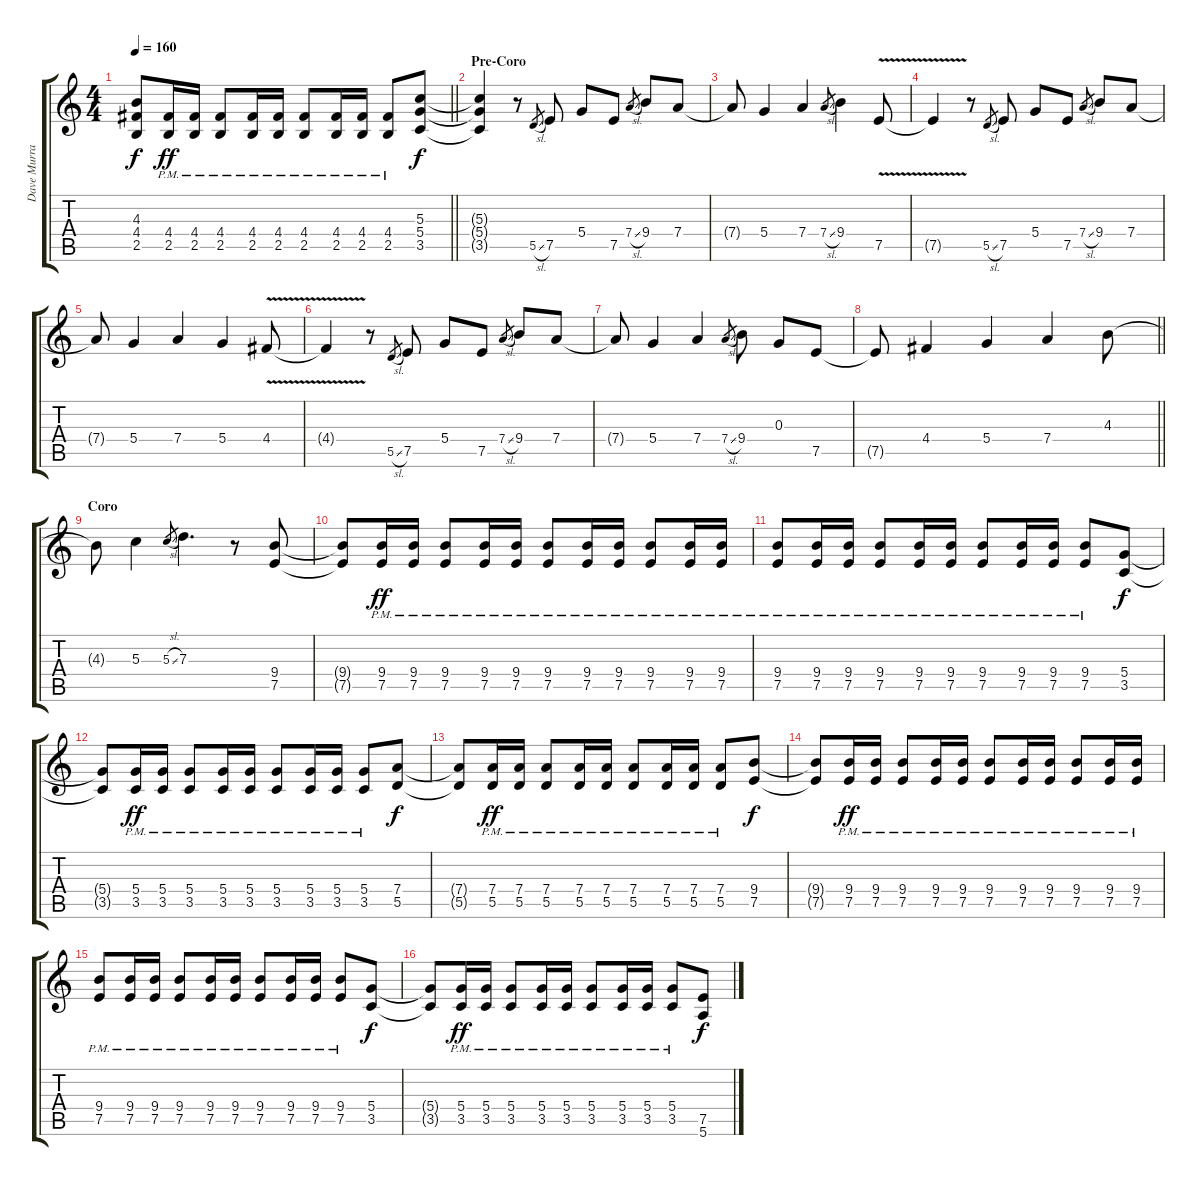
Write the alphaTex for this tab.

\track ("Dave Murray" "Dave Murra") {instrument distortionguitar}
\staff {score tabs}
\tuning (E4 B3 G3 D3 A2 E2) {hide}
\ts (4 4)
\tempo 160
\clef g2
\barLineRight lightlight
\ks c
(4.3{t} 4.4{t} 2.5{t}).8{dy f} (4.4{pm} 2.5{pm}).16{dy ff} (4.4{pm} 2.5{pm}).16 (4.4{pm} 2.5{pm}).8 (4.4{pm} 2.5{pm}).16 (4.4{pm} 2.5{pm}).16 (4.4{pm} 2.5{pm}).8 (4.4{pm} 2.5{pm}).16 (4.4{pm} 2.5{pm}).16 (4.4{pm} 2.5{pm}).8 (5.3 5.4 3.5).8{dy f} |
\section ("" "Pre-Coro")
(5.3{t} 5.4{t} 3.5{t}).4 r.8 5.5{sl}.8{gr} 7.5.8 5.4.8 7.5.8 7.4{sl}.8{gr} 9.4.8 7.4.8 |
7.4{t}.8 5.4.4 7.4.4 7.4{sl}.8{gr} 9.4.4 7.5{v}.8 |
7.5{t}.4 r.8 5.5{sl}.8{gr} 7.5.8 5.4.8 7.5.8 7.4{sl}.8{gr} 9.4.8 7.4.8 |
7.4{t}.8 5.4.4 7.4.4 5.4.4 4.4{v}.8 |
4.4{t}.4 r.8 5.5{sl}.8{gr} 7.5.8 5.4.8 7.5.8 7.4{sl}.8{gr} 9.4.8 7.4.8 |
7.4{t}.8 5.4.4 7.4.4 7.4{sl}.8{gr} 9.4.8 0.3.8 7.5.8 |
\barLineRight lightlight
7.5{t}.8 4.4.4 5.4.4 7.4.4 4.3.8 |
\section ("" "Coro")
4.3{t}.8 5.3.4 5.3{sl}.8{gr} 7.3.4{d} r.8 (9.4 7.5).8 |
(9.4{t} 7.5{t}).8 (9.4{pm} 7.5{pm}).16{dy ff} (9.4{pm} 7.5{pm}).16 (9.4{pm} 7.5{pm}).8 (9.4{pm} 7.5{pm}).16 (9.4{pm} 7.5{pm}).16 (9.4{pm} 7.5{pm}).8 (9.4{pm} 7.5{pm}).16 (9.4{pm} 7.5{pm}).16 (9.4{pm} 7.5{pm}).8 (9.4{pm} 7.5{pm}).16 (9.4{pm} 7.5{pm}).16 |
(9.4{pm} 7.5{pm}).8 (9.4{pm} 7.5{pm}).16 (9.4{pm} 7.5{pm}).16 (9.4{pm} 7.5{pm}).8 (9.4{pm} 7.5{pm}).16 (9.4{pm} 7.5{pm}).16 (9.4{pm} 7.5{pm}).8 (9.4{pm} 7.5{pm}).16 (9.4{pm} 7.5{pm}).16 (9.4{pm} 7.5{pm}).8 (5.4 3.5).8{dy f} |
(5.4{t} 3.5{t}).8 (5.4{pm} 3.5{pm}).16{dy ff} (5.4{pm} 3.5{pm}).16 (5.4{pm} 3.5{pm}).8 (5.4{pm} 3.5{pm}).16 (5.4{pm} 3.5{pm}).16 (5.4{pm} 3.5{pm}).8 (5.4{pm} 3.5{pm}).16 (5.4{pm} 3.5{pm}).16 (5.4{pm} 3.5{pm}).8 (7.4 5.5).8{dy f} |
(7.4{t} 5.5{t}).8 (7.4{pm} 5.5{pm}).16{dy ff} (7.4{pm} 5.5{pm}).16 (7.4{pm} 5.5{pm}).8 (7.4{pm} 5.5{pm}).16 (7.4{pm} 5.5{pm}).16 (7.4{pm} 5.5{pm}).8 (7.4{pm} 5.5{pm}).16 (7.4{pm} 5.5{pm}).16 (7.4{pm} 5.5{pm}).8 (9.4 7.5).8{dy f} |
(9.4{t} 7.5{t}).8 (9.4{pm} 7.5{pm}).16{dy ff} (9.4{pm} 7.5{pm}).16 (9.4{pm} 7.5{pm}).8 (9.4{pm} 7.5{pm}).16 (9.4{pm} 7.5{pm}).16 (9.4{pm} 7.5{pm}).8 (9.4{pm} 7.5{pm}).16 (9.4{pm} 7.5{pm}).16 (9.4{pm} 7.5{pm}).8 (9.4{pm} 7.5{pm}).16 (9.4{pm} 7.5{pm}).16 |
(9.4{pm} 7.5{pm}).8 (9.4{pm} 7.5{pm}).16 (9.4{pm} 7.5{pm}).16 (9.4{pm} 7.5{pm}).8 (9.4{pm} 7.5{pm}).16 (9.4{pm} 7.5{pm}).16 (9.4{pm} 7.5{pm}).8 (9.4{pm} 7.5{pm}).16 (9.4{pm} 7.5{pm}).16 (9.4{pm} 7.5{pm}).8 (5.4 3.5).8{dy f} |
(5.4{t} 3.5{t}).8 (5.4{pm} 3.5{pm}).16{dy ff} (5.4{pm} 3.5{pm}).16 (5.4{pm} 3.5{pm}).8 (5.4{pm} 3.5{pm}).16 (5.4{pm} 3.5{pm}).16 (5.4{pm} 3.5{pm}).8 (5.4{pm} 3.5{pm}).16 (5.4{pm} 3.5{pm}).16 (5.4{pm} 3.5{pm}).8 (7.5 5.6).8{dy f}
